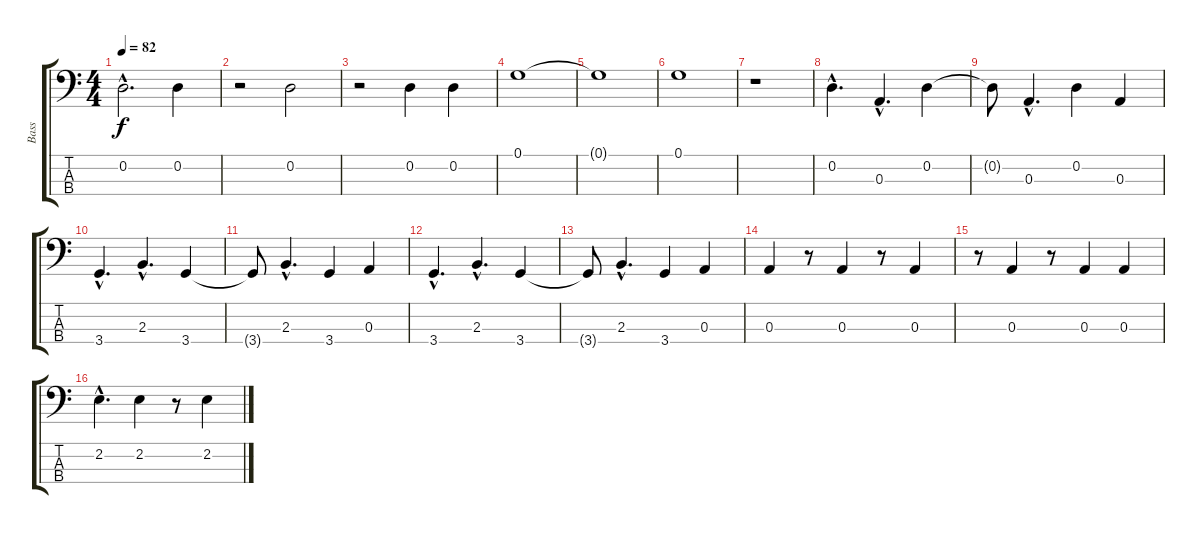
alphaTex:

\track ("Bass" "Bass") {instrument fretlessbass}
\staff {score tabs}
\tuning (G2 D2 A1 E1) {hide}
\ts (4 4)
\tempo 82
\clef f4
\ks c
0.2{hac t}.2{d dy f} 0.2.4 |
r.2 0.2.2 |
r.2 0.2.4 0.2.4 |
0.1.1 |
0.1{t}.1 |
0.1.1 |
r.1 |
0.2{hac}.4{d} 0.3{hac}.4{d} 0.2.4 |
0.2{t}.8 0.3{hac}.4{d} 0.2.4 0.3.4 |
3.4{hac}.4{d} 2.3{hac}.4{d} 3.4.4 |
3.4{t}.8 2.3{hac}.4{d} 3.4.4 0.3.4 |
3.4{hac}.4{d} 2.3{hac}.4{d} 3.4.4 |
3.4{t}.8 2.3{hac}.4{d} 3.4.4 0.3.4 |
0.3.4 r.8 0.3.4 r.8 0.3.4 |
r.8 0.3.4 r.8 0.3.4 0.3.4 |
2.2{hac}.4{d} 2.2.4 r.8 2.2.4
